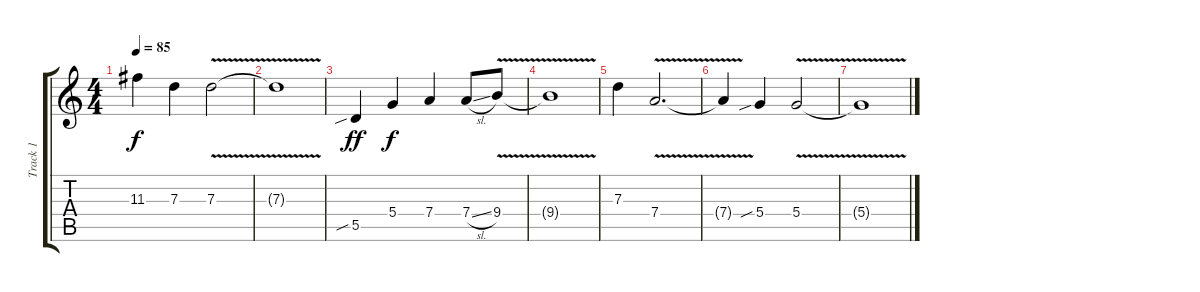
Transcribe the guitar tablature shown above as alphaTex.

\track ("Track 1" "Track 1") {instrument distortionguitar}
\staff {score tabs}
\tuning (E4 B3 G3 D3 A2 E2) {hide}
\ts (4 4)
\tempo 85
\clef g2
\ks c
11.3{t}.4{dy f} 7.3.4 7.3{v}.2 |
7.3{t}.1 |
5.5{sib}.4{dy ff} 5.4.4{dy f} 7.4.4 7.4{sl}.8 9.4{v}.8 |
9.4{t}.1 |
7.3.4 7.4{v}.2{d} |
7.4{t}.4 5.4{sib}.4 5.4{v}.2 |
5.4{t}.1
